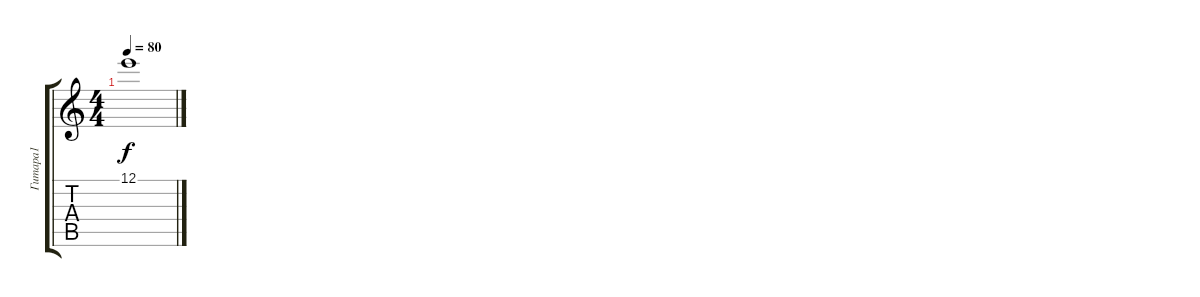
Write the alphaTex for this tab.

\track ("Гитара1" "Гитара1") {instrument distortionguitar}
\staff {score tabs}
\tuning (E4 B3 G3 D3 A2 E2) {hide}
\ts (4 4)
\tempo 80
\clef g2
\ks c
12.1{t}.1{dy f}
